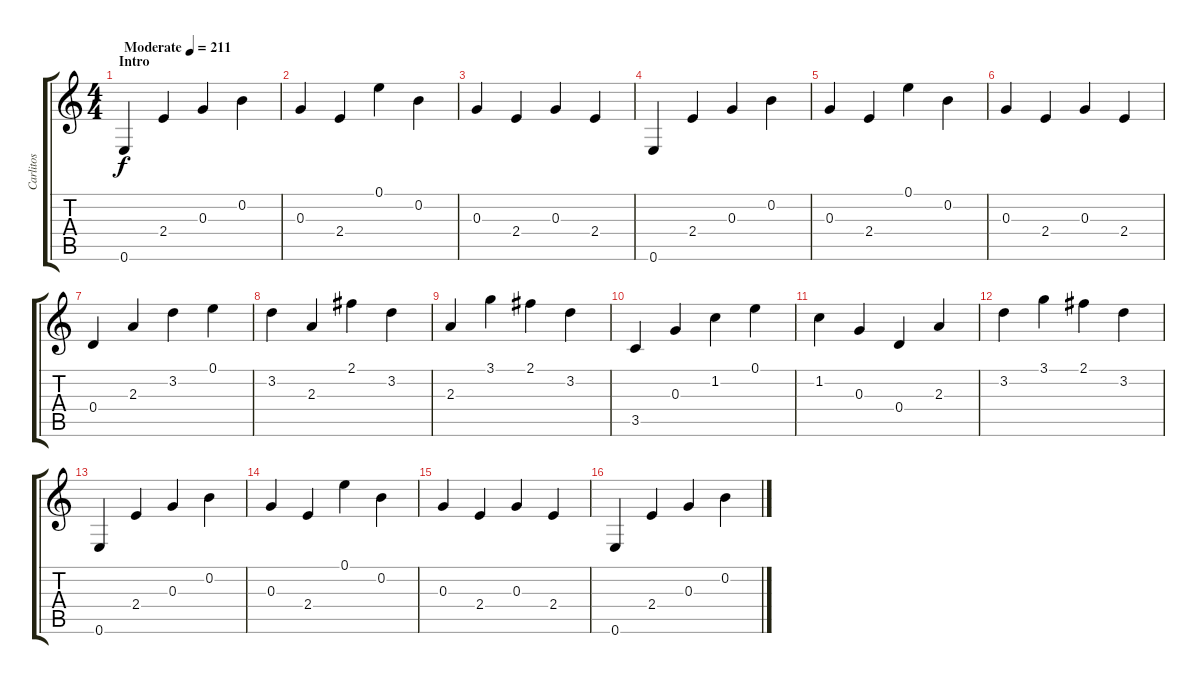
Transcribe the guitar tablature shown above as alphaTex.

\track ("Carlitos " "Carlitos ") {instrument acousticguitarsteel}
\staff {score tabs}
\tuning (E4 B3 G3 D3 A2 E2) {hide}
\ts (4 4)
\section ("" "Intro")
\tempo (211 "Moderate")
\clef g2
\ks c
0.6.4{dy f instrument acousticguitarsteel} 2.4.4 0.3.4 0.2.4 |
0.3.4 2.4.4 0.1.4 0.2.4 |
0.3.4 2.4.4 0.3.4 2.4.4 |
0.6.4 2.4.4 0.3.4 0.2.4 |
0.3.4 2.4.4 0.1.4 0.2.4 |
0.3.4 2.4.4 0.3.4 2.4.4 |
0.4.4 2.3.4 3.2.4 0.1.4 |
3.2.4 2.3.4 2.1.4 3.2.4 |
2.3.4 3.1.4 2.1.4 3.2.4 |
3.5.4 0.3.4 1.2.4 0.1.4 |
1.2.4 0.3.4 0.4.4 2.3.4 |
3.2.4 3.1.4 2.1.4 3.2.4 |
0.6.4 2.4.4 0.3.4 0.2.4 |
0.3.4 2.4.4 0.1.4 0.2.4 |
0.3.4 2.4.4 0.3.4 2.4.4 |
0.6.4 2.4.4 0.3.4 0.2.4
